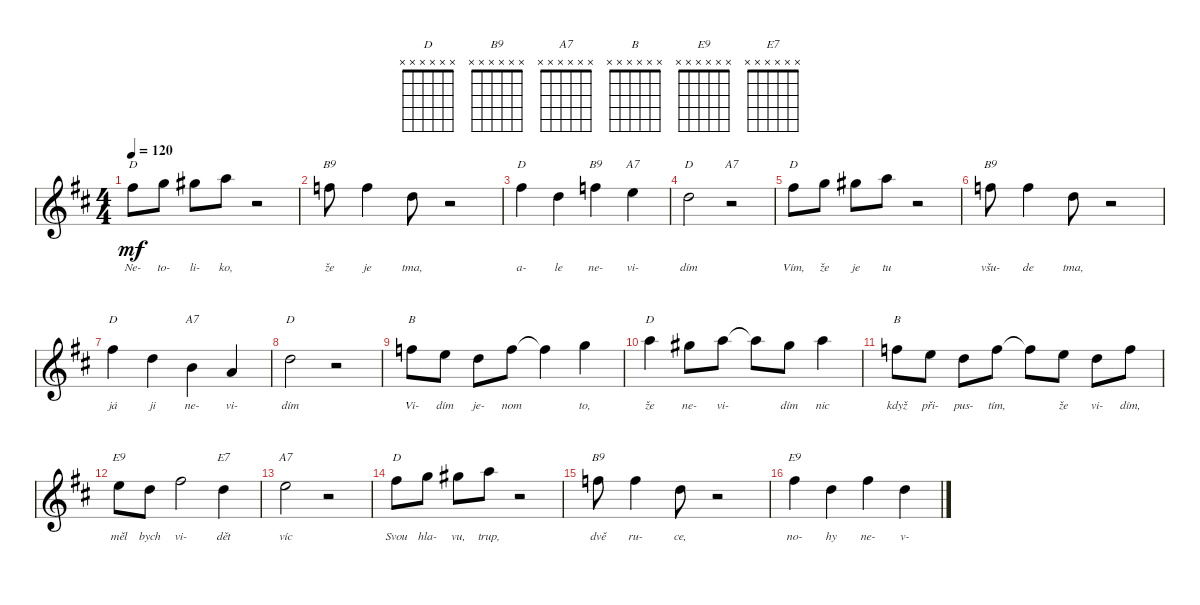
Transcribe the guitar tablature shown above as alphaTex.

\defaultSystemsLayout 4
\bracketExtendMode groupsimilarinstruments
\singleTrackTrackNamePolicy hidden
\multiTrackTrackNamePolicy hidden
\otherSystemsTrackNameOrientation horizontal
\track ("Steel Guitar" "S-Gt") {instrument acousticguitarsteel}
\staff {score}
\tuning (D4 B3 G3 D3 B2 G2)
\chord ("D" x x x x x x)
\chord ("B9" x x x x x x)
\chord ("A7" x x x x x x)
\chord ("B" x x x x x x)
\chord ("E9" x x x x x x)
\chord ("E7" x x x x x x)
\ts (4 4)
\tempo 120
\clef g2
\ks d
7.2.8{ch "D" lyrics (0 "Ne-") lyrics (1 "") lyrics (2 "") lyrics (3 "") lyrics (4 "") dy mf instrument acousticguitarsteel} 5.1.8{lyrics (0 "to-") lyrics (1 "") lyrics (2 "") lyrics (3 "") lyrics (4 "")} 6.1.8{lyrics (0 "li-") lyrics (1 "") lyrics (2 "") lyrics (3 "") lyrics (4 "")} 7.1.8{lyrics (0 "ko,") lyrics (1 "") lyrics (2 "") lyrics (3 "") lyrics (4 "")} r.2 |
3.1.8{ch "B9" lyrics (0 "že") lyrics (1 "") lyrics (2 "") lyrics (3 "") lyrics (4 "")} 3.1.4{lyrics (0 "je") lyrics (1 "") lyrics (2 "") lyrics (3 "") lyrics (4 "")} 3.2.8{lyrics (0 "tma,") lyrics (1 "") lyrics (2 "") lyrics (3 "") lyrics (4 "")} r.2 |
7.2.4{ch "D" lyrics (0 "a-") lyrics (1 "") lyrics (2 "") lyrics (3 "") lyrics (4 "")} 7.3.4{lyrics (0 "le") lyrics (1 "") lyrics (2 "") lyrics (3 "") lyrics (4 "")} 3.1.4{ch "B9" lyrics (0 "ne-") lyrics (1 "") lyrics (2 "") lyrics (3 "") lyrics (4 "")} 2.1.4{ch "A7" lyrics (0 "vi-") lyrics (1 "") lyrics (2 "") lyrics (3 "") lyrics (4 "")} |
7.3.2{ch "D" lyrics (0 "dím") lyrics (1 "") lyrics (2 "") lyrics (3 "") lyrics (4 "")} r.2{ch "A7"} |
7.2.8{ch "D" lyrics (0 "Vím,") lyrics (1 "") lyrics (2 "") lyrics (3 "") lyrics (4 "")} 5.1.8{lyrics (0 "že") lyrics (1 "") lyrics (2 "") lyrics (3 "") lyrics (4 "")} 6.1.8{lyrics (0 "je") lyrics (1 "") lyrics (2 "") lyrics (3 "") lyrics (4 "")} 7.1.8{lyrics (0 "tu") lyrics (1 "") lyrics (2 "") lyrics (3 "") lyrics (4 "")} r.2 |
3.1.8{ch "B9" lyrics (0 "všu-") lyrics (1 "") lyrics (2 "") lyrics (3 "") lyrics (4 "")} 3.1.4{lyrics (0 "de") lyrics (1 "") lyrics (2 "") lyrics (3 "") lyrics (4 "")} 3.2.8{lyrics (0 "tma,") lyrics (1 "") lyrics (2 "") lyrics (3 "") lyrics (4 "")} r.2 |
7.2.4{ch "D" lyrics (0 "já") lyrics (1 "") lyrics (2 "") lyrics (3 "") lyrics (4 "")} 7.3.4{lyrics (0 "ji") lyrics (1 "") lyrics (2 "") lyrics (3 "") lyrics (4 "")} 0.2.4{ch "A7" lyrics (0 "ne-") lyrics (1 "") lyrics (2 "") lyrics (3 "") lyrics (4 "")} 2.3.4{lyrics (0 "vi-") lyrics (1 "") lyrics (2 "") lyrics (3 "") lyrics (4 "")} |
\scale
0.133621 7.3.2{ch "D" lyrics (0 "dím") lyrics (1 "") lyrics (2 "") lyrics (3 "") lyrics (4 "")} r.2 |
\scale
0.186247 3.1.8{ch "B" lyrics (0 "Vi-") lyrics (1 "") lyrics (2 "") lyrics (3 "") lyrics (4 "")} 2.1.8{lyrics (0 "dím") lyrics (1 "") lyrics (2 "") lyrics (3 "") lyrics (4 "")} 3.2.8{lyrics (0 "je-") lyrics (1 "") lyrics (2 "") lyrics (3 "") lyrics (4 "")} 3.1.8{lyrics (0 "nom") lyrics (1 "") lyrics (2 "") lyrics (3 "") lyrics (4 "")} 3.1{t}.4{lyrics (0 "") lyrics (1 "") lyrics (2 "") lyrics (3 "") lyrics (4 "")} 5.1.4{lyrics (0 "to,") lyrics (1 "") lyrics (2 "") lyrics (3 "") lyrics (4 "")} |
\scale
0.183374 7.1.4{ch "D" lyrics (0 "že") lyrics (1 "") lyrics (2 "") lyrics (3 "") lyrics (4 "")} 6.1.8{lyrics (0 "ne-") lyrics (1 "") lyrics (2 "") lyrics (3 "") lyrics (4 "")} 7.1.8{lyrics (0 "vi-") lyrics (1 "") lyrics (2 "") lyrics (3 "") lyrics (4 "")} 7.1{t}.8{lyrics (0 "") lyrics (1 "") lyrics (2 "") lyrics (3 "") lyrics (4 "")} 6.1.8{lyrics (0 "dím") lyrics (1 "") lyrics (2 "") lyrics (3 "") lyrics (4 "")} 7.1.4{lyrics (0 "nic") lyrics (1 "") lyrics (2 "") lyrics (3 "") lyrics (4 "")} |
\scale
0.238102 3.1.8{ch "B" lyrics (0 "když") lyrics (1 "") lyrics (2 "") lyrics (3 "") lyrics (4 "")} 2.1.8{lyrics (0 "při-") lyrics (1 "") lyrics (2 "") lyrics (3 "") lyrics (4 "")} 3.2.8{lyrics (0 "pus-") lyrics (1 "") lyrics (2 "") lyrics (3 "") lyrics (4 "")} 3.1.8{lyrics (0 "tím,") lyrics (1 "") lyrics (2 "") lyrics (3 "") lyrics (4 "")} 3.1{t}.8{lyrics (0 "") lyrics (1 "") lyrics (2 "") lyrics (3 "") lyrics (4 "")} 2.1.8{lyrics (0 "že") lyrics (1 "") lyrics (2 "") lyrics (3 "") lyrics (4 "")} 3.2.8{lyrics (0 "vi-") lyrics (1 "") lyrics (2 "") lyrics (3 "") lyrics (4 "")} 3.1.8{lyrics (0 "dím,") lyrics (1 "") lyrics (2 "") lyrics (3 "") lyrics (4 "")} |
\scale
0.187345 2.1.8{ch "E9" lyrics (0 "měl") lyrics (1 "") lyrics (2 "") lyrics (3 "") lyrics (4 "")} 0.1.8{lyrics (0 "bych") lyrics (1 "") lyrics (2 "") lyrics (3 "") lyrics (4 "")} 4.1.2{lyrics (0 "vi-") lyrics (1 "") lyrics (2 "") lyrics (3 "") lyrics (4 "")} 0.1.4{ch "E7" lyrics (0 "dět") lyrics (1 "") lyrics (2 "") lyrics (3 "") lyrics (4 "")} |
\scale
0.0718021 2.1.2{ch "A7" lyrics (0 "víc") lyrics (1 "") lyrics (2 "") lyrics (3 "") lyrics (4 "")} r.2 |
\scale
0.230252 7.2.8{ch "D" lyrics (0 "Svou") lyrics (1 "") lyrics (2 "") lyrics (3 "") lyrics (4 "")} 5.1.8{lyrics (0 "hla-") lyrics (1 "") lyrics (2 "") lyrics (3 "") lyrics (4 "")} 6.1.8{lyrics (0 "vu,") lyrics (1 "") lyrics (2 "") lyrics (3 "") lyrics (4 "")} 7.1.8{lyrics (0 "trup,") lyrics (1 "") lyrics (2 "") lyrics (3 "") lyrics (4 "")} r.2 |
\scale
0.129412 3.1.8{ch "B9" lyrics (0 "dvě") lyrics (1 "") lyrics (2 "") lyrics (3 "") lyrics (4 "")} 3.1.4{lyrics (0 "ru-") lyrics (1 "") lyrics (2 "") lyrics (3 "") lyrics (4 "")} 3.2.8{lyrics (0 "ce,") lyrics (1 "") lyrics (2 "") lyrics (3 "") lyrics (4 "")} r.2 |
\scale
0.147899 7.2.4{ch "E9" lyrics (0 "no-") lyrics (1 "") lyrics (2 "") lyrics (3 "") lyrics (4 "")} 7.3.4{lyrics (0 "hy") lyrics (1 "") lyrics (2 "") lyrics (3 "") lyrics (4 "")} 7.2.4{lyrics (0 "ne-") lyrics (1 "") lyrics (2 "") lyrics (3 "") lyrics (4 "")} 7.3.4{lyrics (0 "v-") lyrics (1 "") lyrics (2 "") lyrics (3 "") lyrics (4 "")}
